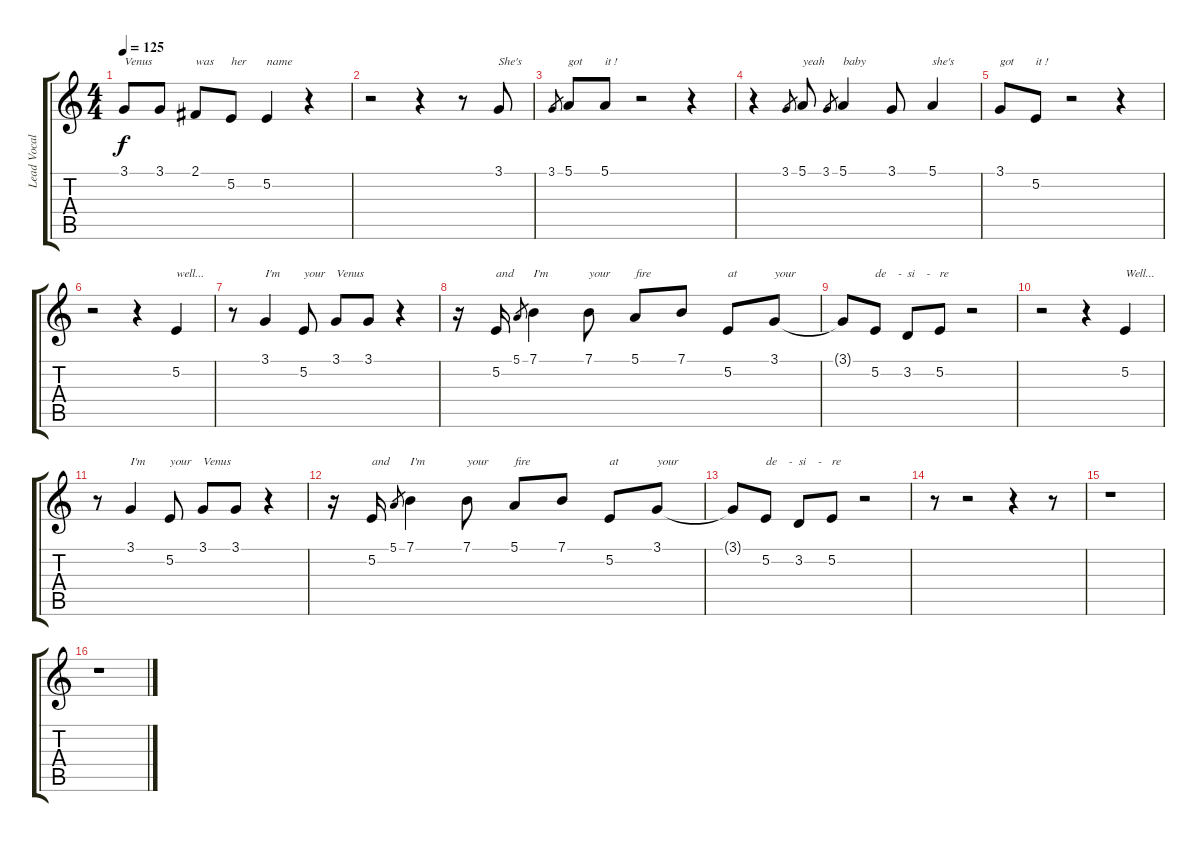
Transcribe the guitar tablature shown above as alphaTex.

\track ("Lead Vocal" "Lead Vocal") {instrument lead6voice}
\staff {score tabs}
\tuning (E4 B3 G3 D3 A2 E2) {hide}
\ts (4 4)
\tempo 125
\clef g2
\ks c
3.1.8{txt "Venus" dy f} 3.1.8 2.1.8{txt "was"} 5.2.8{txt "her"} 5.2.4{txt "name"} r.4 |
r.2 r.4 r.8 3.1.8{txt "She's"} |
3.1.8{gr} 5.1.8{txt "got"} 5.1.8{txt "it !"} r.2 r.4 |
r.4 3.1.8{gr} 5.1.8{txt "yeah"} 3.1.8{gr} 5.1.4{txt "baby"} 3.1.8 5.1.4{txt "she's"} |
3.1.8{txt "got"} 5.2.8{txt "it !"} r.2 r.4 |
r.2 r.4 5.2.4{txt "well..."} |
r.8 3.1.4{txt "I'm"} 5.2.8{txt "your"} 3.1.8{txt "Venus"} 3.1.8 r.4 |
r.16 5.2.16{txt "and"} 5.1.8{gr} 7.1.4{txt "I'm"} 7.1.8{txt "your"} 5.1.8{txt "fire"} 7.1.8 5.2.8{txt "at"} 3.1.8{txt "your"} |
3.1{t}.8 5.2.8{txt "de    -"} 3.2.8{txt "si    -"} 5.2.8{txt "re"} r.2 |
r.2 r.4 5.2.4{txt "Well..."} |
r.8 3.1.4{txt "I'm"} 5.2.8{txt "your"} 3.1.8{txt "Venus"} 3.1.8 r.4 |
r.16 5.2.16{txt "and"} 5.1.8{gr} 7.1.4{txt "I'm"} 7.1.8{txt "your"} 5.1.8{txt "fire"} 7.1.8 5.2.8{txt "at"} 3.1.8{txt "your"} |
3.1{t}.8 5.2.8{txt "de    -"} 3.2.8{txt "si    -"} 5.2.8{txt "re"} r.2 |
r.8 r.2 r.4 r.8 |
r.1 |
r.1
